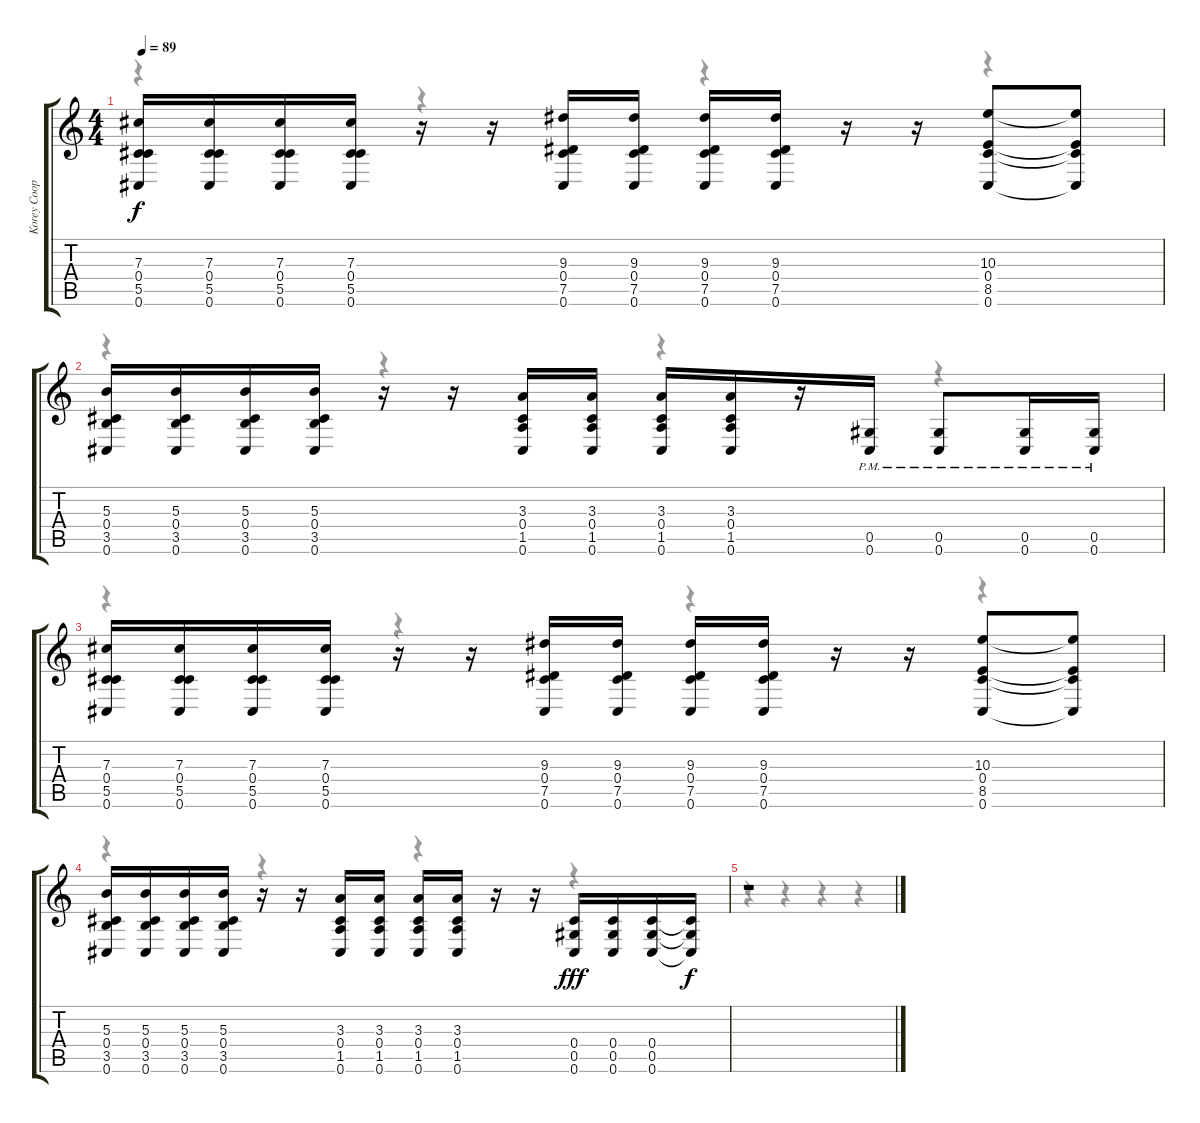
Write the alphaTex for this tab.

\track ("Korey Cooper" "Korey Coop") {instrument overdrivenguitar}
\staff {score tabs}
\tuning (Eb4 Bb3 Gb3 Db3 Ab2 Db2) {hide}
\voice
\ts (4 4)
\tempo 89
\clef g2
\ks c
(7.3 0.4 5.5 0.6).16{dy f} (7.3 0.4 5.5 0.6).16 (7.3 0.4 5.5 0.6).16 (7.3 0.4 5.5 0.6).16 r.16 r.16 (9.3 0.4 7.5 0.6).16 (9.3 0.4 7.5 0.6).16 (9.3 0.4 7.5 0.6).16 (9.3 0.4 7.5 0.6).16 r.16 r.16 (10.3 0.4 8.5 0.6).8 (10.3{t} 0.4{t} 8.5{t} 0.6{t}).8 |
(5.3 0.4 3.5 0.6).16 (5.3 0.4 3.5 0.6).16 (5.3 0.4 3.5 0.6).16 (5.3 0.4 3.5 0.6).16 r.16 r.16 (3.3 0.4 1.5 0.6).16 (3.3 0.4 1.5 0.6).16 (3.3 0.4 1.5 0.6).16 (3.3 0.4 1.5 0.6).16 r.16 (0.5{pm} 0.6{pm}).16 (0.5{pm} 0.6{pm}).8 (0.5{pm} 0.6{pm}).16 (0.5{pm} 0.6{pm}).16 |
(7.3 0.4 5.5 0.6).16 (7.3 0.4 5.5 0.6).16 (7.3 0.4 5.5 0.6).16 (7.3 0.4 5.5 0.6).16 r.16 r.16 (9.3 0.4 7.5 0.6).16 (9.3 0.4 7.5 0.6).16 (9.3 0.4 7.5 0.6).16 (9.3 0.4 7.5 0.6).16 r.16 r.16 (10.3 0.4 8.5 0.6).8 (10.3{t} 0.4{t} 8.5{t} 0.6{t}).8 |
(5.3 0.4 3.5 0.6).16 (5.3 0.4 3.5 0.6).16 (5.3 0.4 3.5 0.6).16 (5.3 0.4 3.5 0.6).16 r.16 r.16 (3.3 0.4 1.5 0.6).16 (3.3 0.4 1.5 0.6).16 (3.3 0.4 1.5 0.6).16 (3.3 0.4 1.5 0.6).16 r.16 r.16 (0.4 0.5 0.6).16{dy fff} (0.4 0.5 0.6).16 (0.4 0.5 0.6).16 (0.4{t} 0.5{t} 0.6{t}).16{dy f} |
r.1
\voice
\clef g2
\ottava regular
\simile none
\ks c
r.4{dy f} r.4 r.4 r.4 |
r.4 r.4 r.4 r.4 |
r.4 r.4 r.4 r.4 |
r.4 r.4 r.4 r.4 |
r.4 r.4 r.4 r.4
